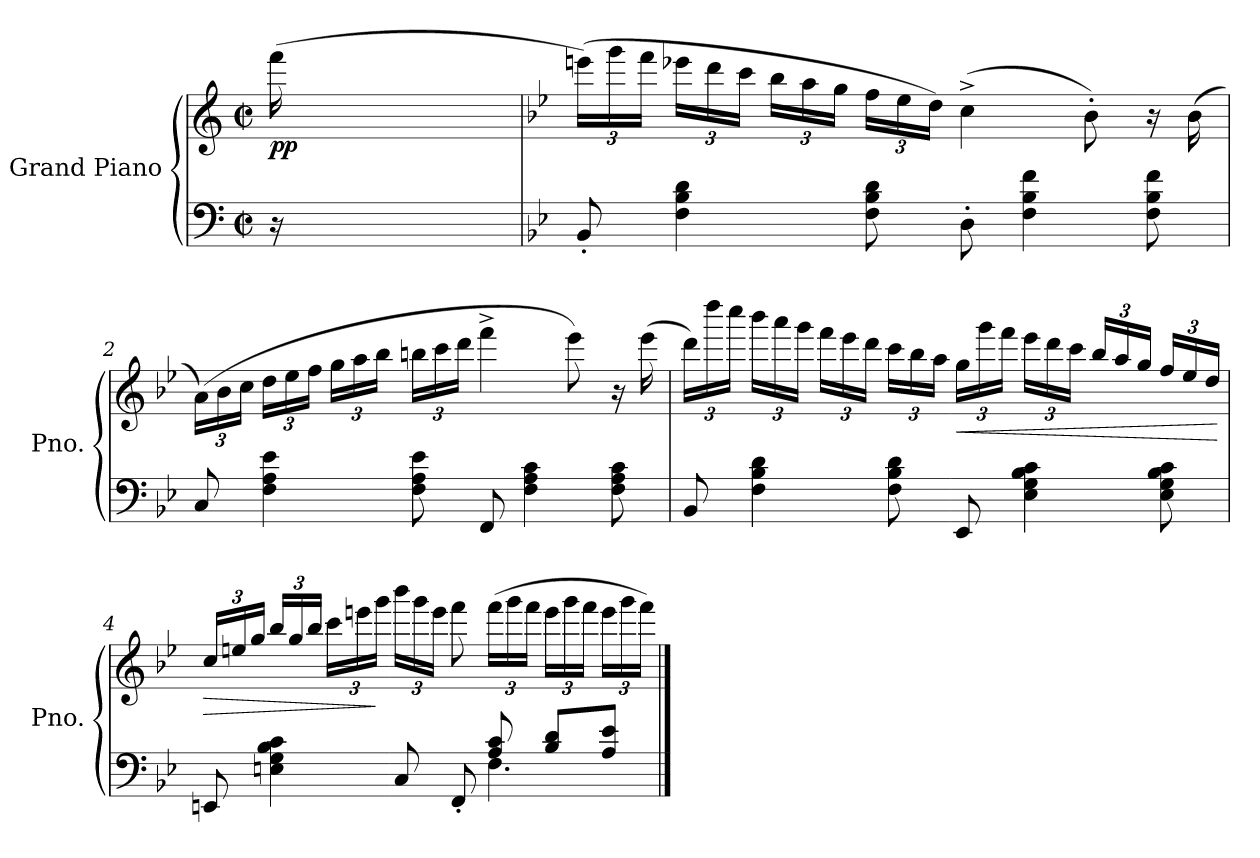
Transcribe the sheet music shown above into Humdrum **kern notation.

**kern	**kern	**dynam
*part1	*part1	*part1
*staff2	*staff1	*staff1/2
*I"Grand Piano	*	*
*I'Pno.	*	*
*clefF4	*clefG2	*
*k[]	*k[]	*
*M2/2	*M2/2	*
*met(c|)	*met(c|)	*
=	=	=
!	!	!LO:DY:b
16r	(>16fff\	pp
2...ryy	2...ryy	.
=1	=1	=1
*k[b-e-]	*k[b-e-]	*
*	*Xbrackettup	*
8BB-'/	(>24eeen\LL)	.
.	24ggg\	.
.	24fff\JJ	.
4F\ 4B-\ 4d\	24eee-X\LL	.
.	24ddd\	.
.	24ccc\JJ	.
.	24bb-\LL	.
.	24aa\	.
.	24gg\JJ	.
8F\ 8B-\ 8d\	24ff\LL	.
.	24ee-\	.
.	24dd\JJ)	.
8D'\	(>4cc^\	.
4F\ 4B-\ 4f\	.	.
.	8b-'\)	.
8F\ 8B-\ 8f\	16r	.
.	(>16b-\	.
=2	=2	=2
8C/	(>24a\LL)	.
.	24b-\	.
.	24cc\JJ	.
4F\ 4A\ 4e-\	24dd\LL	.
.	24ee-\	.
.	24ff\JJ	.
.	24gg\LL	.
.	24aa\	.
.	24bb-\JJ	.
8F\ 8A\ 8e-\	24bbn\LL	.
.	24ccc\	.
.	24ddd\JJ	.
8FF/	4fff^\	.
4F\ 4A\ 4c\	.	.
.	8eee-\)	.
8F\ 8A\ 8c\	16r	.
.	(>16eee-\	.
=3	=3	=3
8BB-/	24ddd\LL)	.
.	24dddd\	.
.	24cccc\JJ	.
4F\ 4B-\ 4d\	24bbb-\LL	.
.	24aaa\	.
.	24ggg\JJ	.
.	24fff\LL	.
.	24eee-\	.
.	24ddd\JJ	.
8F\ 8B-\ 8d\	24ccc\LL	.
.	24bb-\	.
.	24aa\JJ	.
!	!	!LO:HP:b
8EE-/	24gg\LL	<
.	24ggg\	.
.	24fff\JJ	.
4E-\ 4G\ 4B-\ 4c\	24eee-\LL	.
.	24ddd\	.
.	24ccc\JJ	.
.	24bb-/LL	.
.	24aa/	.
.	24gg/JJ	.
8E-\ 8G\ 8B-\ 8c\	24ff/LL	.
.	24ee-/	.
.	24dd/JJ	.
.	.	[
=4	=4	=4
*^	*	*
!	!	!	!LO:HP:b
8EEn/	8ryy	24cc/LL	>
.	.	24een/	.
.	.	24gg/JJ	.
*v	*v	*	*
4En\ 4G\ 4B-\ 4c\	24bb-/LL	.
.	24gg/	.
.	24bb-/JJ	.
.	24ccc\LL	.
.	24eeen\	.
.	24ggg\JJ	]
8C/	24bbb-\LL	.
.	24ggg\	.
.	24eee\JJ	.
8FF'/	8fff\	.
*^	*	*
8A/ 8c/	4.F\	(>24fff\LL	.
.	.	24ggg\	.
.	.	24fff\JJ	.
8B-/ 8d/L	.	24eee\LL	.
.	.	24ggg\	.
.	.	24fff\JJ	.
8A/ 8e-/J	.	24eee\LL	.
.	.	24ggg\	.
.	.	24fff\JJ)	.
*v	*v	*	*
==	==	==
*-	*-	*-
